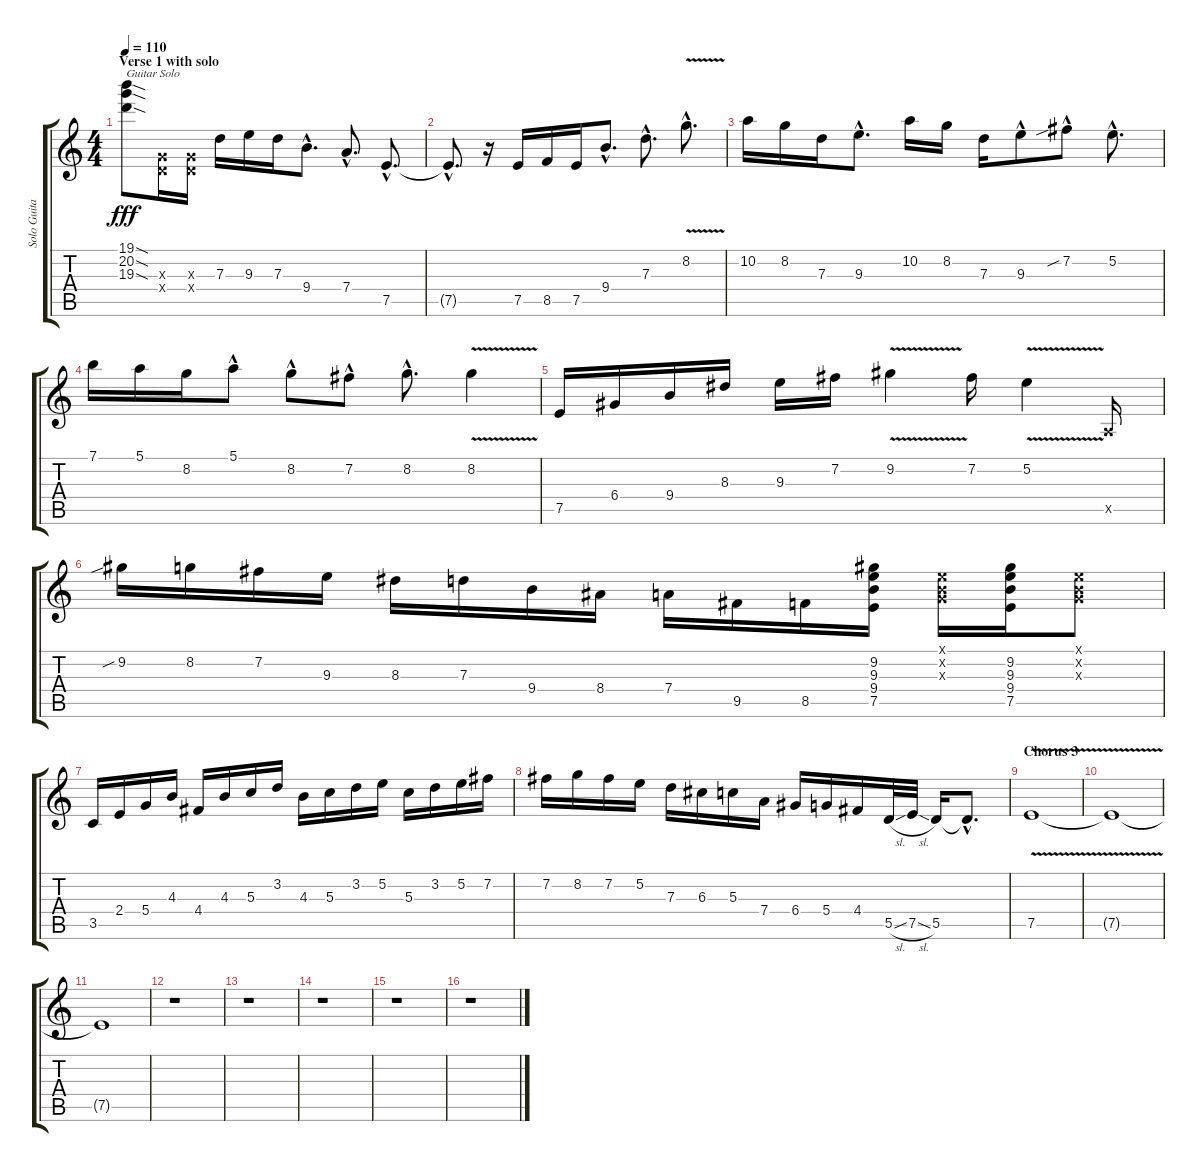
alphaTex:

\track ("Solo Guitar" "Solo Guita") {instrument electricguitarjazz}
\staff {score tabs}
\tuning (E4 B3 G3 D3 A2 E2) {hide}
\ts (4 4)
\section ("" "Verse 1 with solo")
\tempo 110
\clef g2
\ks c
(19.1{sod} 20.2{sod} 19.3{sod}).8{txt "Guitar Solo" dy fff} (0.3{x} 0.4{x}).16 (0.3{x} 0.4{x}).16 7.3.16 9.3.16 7.3.16 9.4{hac}.8{d} 7.4{hac}.8{d} 7.5{hac}.8{d} |
7.5{hac t}.8{d} r.16 7.5.16 8.5.16 7.5.16 9.4{hac}.8{d} 7.3{hac}.8{d} 8.2{v hac}.8{d} |
10.2.16 8.2.16 7.3.16 9.3{hac}.8{d} 10.2.16 8.2.16 7.3.16 9.3{hac}.8 7.2{sib hac}.8 5.2{hac}.8{d} |
7.1.16 5.1.16 8.2.16 5.1{hac}.8 8.2{hac}.8 7.2{hac}.8 8.2{hac}.8{d} 8.2{v}.4 |
7.5.16 6.4.16 9.4.16 8.3.16 9.3.16 7.2.16 9.2{v}.4 7.2.16 5.2{v}.4 0.5{x}.16 |
9.2{sib}.16 8.2.16 7.2.16 9.3.16 8.3.16 7.3.16 9.4.16 8.4.16 7.4.16 9.5.16 8.5.16 (9.2 9.3 9.4 7.5).16 (0.1{x} 0.2{x} 0.3{x}).16 (9.2 9.3 9.4 7.5).16 (0.1{x} 0.2{x} 0.3{x}).8 |
3.5.16 2.4.16 5.4.16 4.3.16 4.4.16 4.3.16 5.3.16 3.2.16 4.3.16 5.3.16 3.2.16 5.2.16 5.3.16 3.2.16 5.2.16 7.2.16 |
7.2.16 8.2.16 7.2.16 5.2.16 7.3.16 6.3.16 5.3.16 7.4.16 6.4.16 5.4.16 4.4.16 5.5{sl}.32 7.5{sl}.32 5.5.16 5.5{hac t}.8{d} |
\section ("" "Chorus 3")
7.5{v}.1 |
7.5{t}.1{volume 0} |
7.5{t}.1 |
r.1 |
r.1 |
r.1 |
r.1 |
r.1
